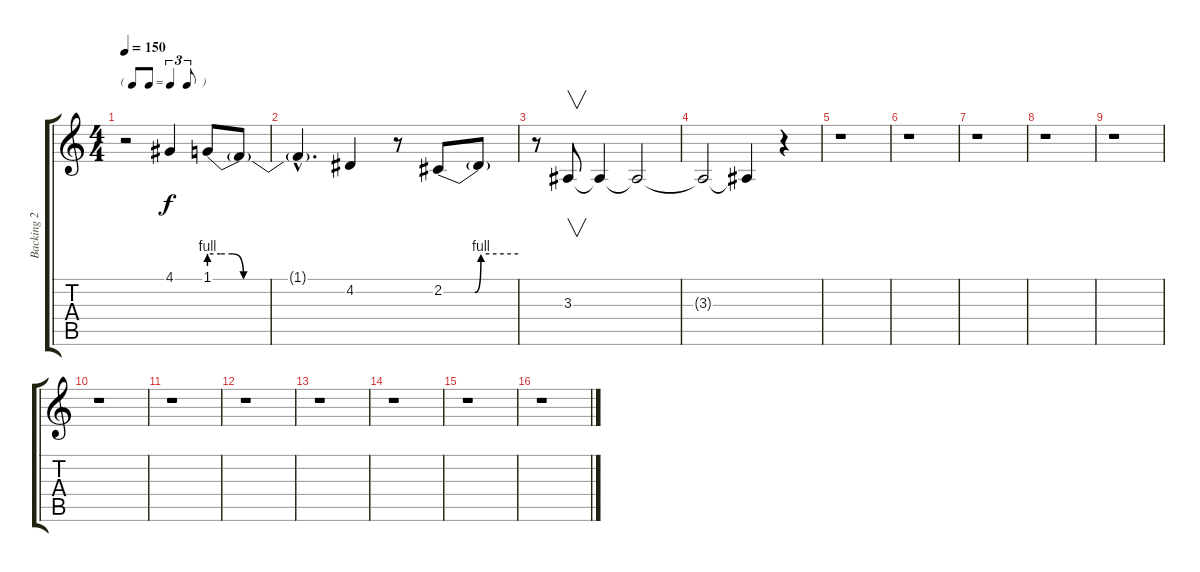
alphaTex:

\track ("Backing 2" "Backing 2") {instrument tenorsax}
\staff {score tabs}
\tuning (E4 B3 G3 D3 A2 E2) {hide}
\ts (4 4)
\tf triplet8th
\tempo 150
\clef g2
\ks c
r.2{dy f} 4.1.4 1.1{be (custom 0 4 5 4 10 4 15 0 20 0 40 0 60 0)}.8 1.1{t}.8 |
1.1{hac t}.4{d} 4.2.4 r.8 2.2{be (custom 0 0 15 0 25 0 30 4 60 4)}.8 2.2{t}.8 |
r.8 3.3.8{v} 3.3{t}.4 3.3{t}.2 |
3.3{t}.2 3.3{t}.4 r.4 |
r.1 |
r.1 |
r.1 |
r.1 |
r.1 |
r.1 |
r.1 |
r.1 |
r.1 |
r.1 |
r.1 |
r.1
